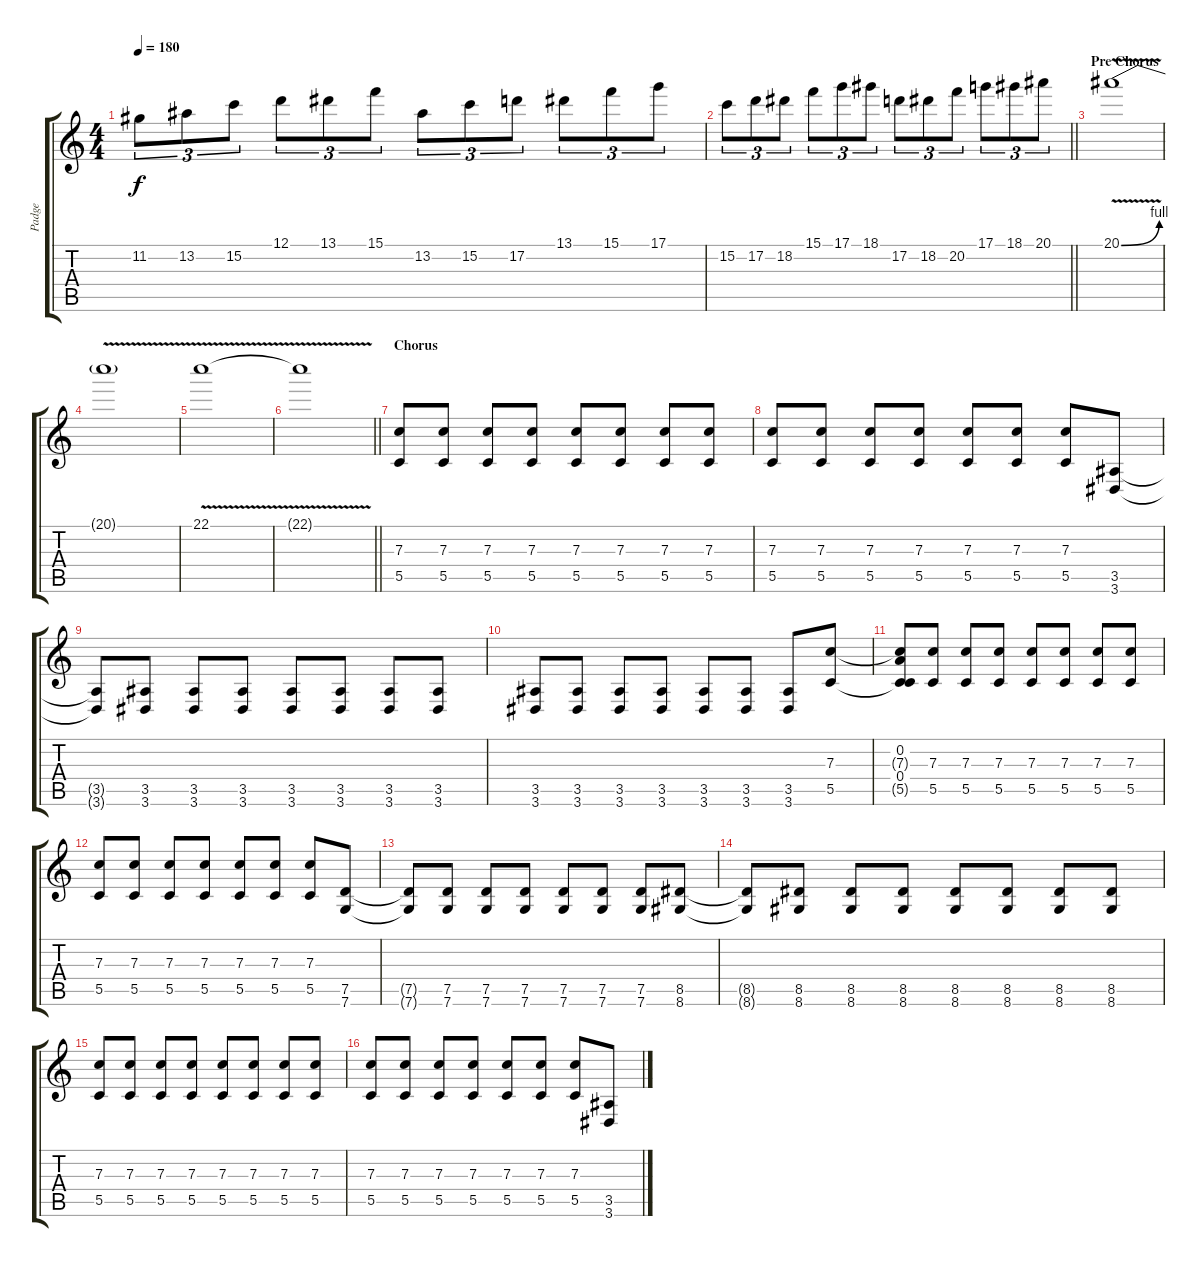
\track ("Padge" "Padge") {instrument distortionguitar}
\staff {score tabs}
\tuning (D4 A3 F3 C3 G2 C2) {hide}
\ts (4 4)
\tempo 180
\clef g2
\ks c
11.2.8{tu (3 2) dy f} 13.2.8{tu (3 2)} 15.2.8{tu (3 2)} 12.1.8{tu (3 2)} 13.1.8{tu (3 2)} 15.1.8{tu (3 2)} 13.2.8{tu (3 2)} 15.2.8{tu (3 2)} 17.2.8{tu (3 2)} 13.1.8{tu (3 2)} 15.1.8{tu (3 2)} 17.1.8{tu (3 2)} |
\barLineRight lightlight
15.2.8{tu (3 2)} 17.2.8{tu (3 2)} 18.2.8{tu (3 2)} 15.1.8{tu (3 2)} 17.1.8{tu (3 2)} 18.1.8{tu (3 2)} 17.2.8{tu (3 2)} 18.2.8{tu (3 2)} 20.2.8{tu (3 2)} 17.1.8{tu (3 2)} 18.1.8{tu (3 2)} 20.1.8{tu (3 2)} |
\section ("" "Pre Chorus")
20.1{be (bend 0 0 60 4) v}.1 |
20.1{t}.1 |
22.1{v}.1 |
\barLineRight lightlight
22.1{t}.1 |
\section ("" "Chorus")
(7.3 5.5).8 (7.3 5.5).8 (7.3 5.5).8 (7.3 5.5).8 (7.3 5.5).8 (7.3 5.5).8 (7.3 5.5).8 (7.3 5.5).8 |
(7.3 5.5).8 (7.3 5.5).8 (7.3 5.5).8 (7.3 5.5).8 (7.3 5.5).8 (7.3 5.5).8 (7.3 5.5).8 (3.5 3.6).8 |
(3.5{t} 3.6{t}).8 (3.5 3.6).8 (3.5 3.6).8 (3.5 3.6).8 (3.5 3.6).8 (3.5 3.6).8 (3.5 3.6).8 (3.5 3.6).8 |
(3.5 3.6).8 (3.5 3.6).8 (3.5 3.6).8 (3.5 3.6).8 (3.5 3.6).8 (3.5 3.6).8 (3.5 3.6).8 (7.3 5.5).8 |
(0.2 7.3{t} 0.4 5.5{t}).8 (7.3 5.5).8 (7.3 5.5).8 (7.3 5.5).8 (7.3 5.5).8 (7.3 5.5).8 (7.3 5.5).8 (7.3 5.5).8 |
(7.3 5.5).8 (7.3 5.5).8 (7.3 5.5).8 (7.3 5.5).8 (7.3 5.5).8 (7.3 5.5).8 (7.3 5.5).8 (7.5 7.6).8 |
(7.5{t} 7.6{t}).8 (7.5 7.6).8 (7.5 7.6).8 (7.5 7.6).8 (7.5 7.6).8 (7.5 7.6).8 (7.5 7.6).8 (8.5 8.6).8 |
(8.5{t} 8.6{t}).8 (8.5 8.6).8 (8.5 8.6).8 (8.5 8.6).8 (8.5 8.6).8 (8.5 8.6).8 (8.5 8.6).8 (8.5 8.6).8 |
(7.3 5.5).8 (7.3 5.5).8 (7.3 5.5).8 (7.3 5.5).8 (7.3 5.5).8 (7.3 5.5).8 (7.3 5.5).8 (7.3 5.5).8 |
(7.3 5.5).8 (7.3 5.5).8 (7.3 5.5).8 (7.3 5.5).8 (7.3 5.5).8 (7.3 5.5).8 (7.3 5.5).8 (3.5 3.6).8
